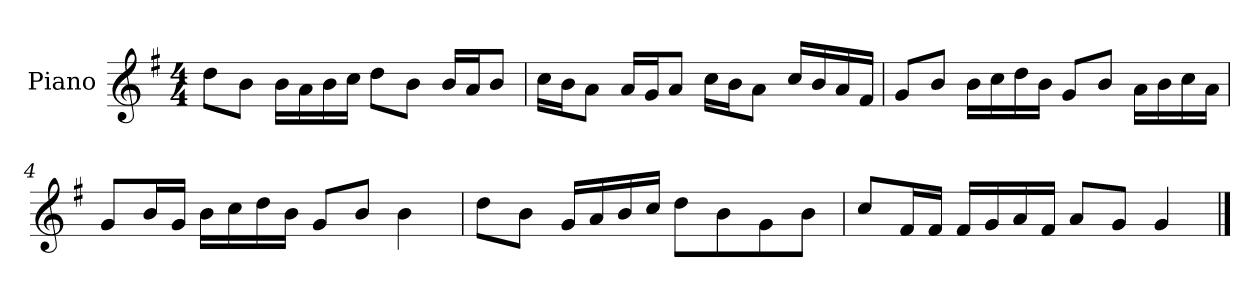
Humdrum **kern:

**kern
*part1
*staff1
*I"Piano
*I'P-no
*clefG2
*k[f#]
*M4/4
*MM90
=1
8dd\L
8b\J
16b\LL
16a\
16b\
16cc\JJ
8dd\L
8b\J
16b/LL
16a/J
8b/J
=2
16cc\LL
16b\J
8a\J
16a/LL
16g/J
8a/J
16cc\LL
16b\J
8a\J
16cc/LL
16b/
16a/
16f#/JJ
=3
8g/L
8b/J
16b\LL
16cc\
16dd\
16b\JJ
8g/L
8b/J
16a\LL
16b\
16cc\
16a\JJ
!!LO:LB:g=z
=4
8g/L
16b/L
16g/JJ
16b\LL
16cc\
16dd\
16b\JJ
8g/L
8b/J
4b\
=5
8dd\L
8b\J
16g/LL
16a/
16b/
16cc/JJ
8dd\L
8b\
8g\
8b\J
=6
8cc/L
16f#/L
16f#/JJ
16f#/LL
16g/
16a/
16f#/JJ
8a/L
8g/J
4g/
==
*-
